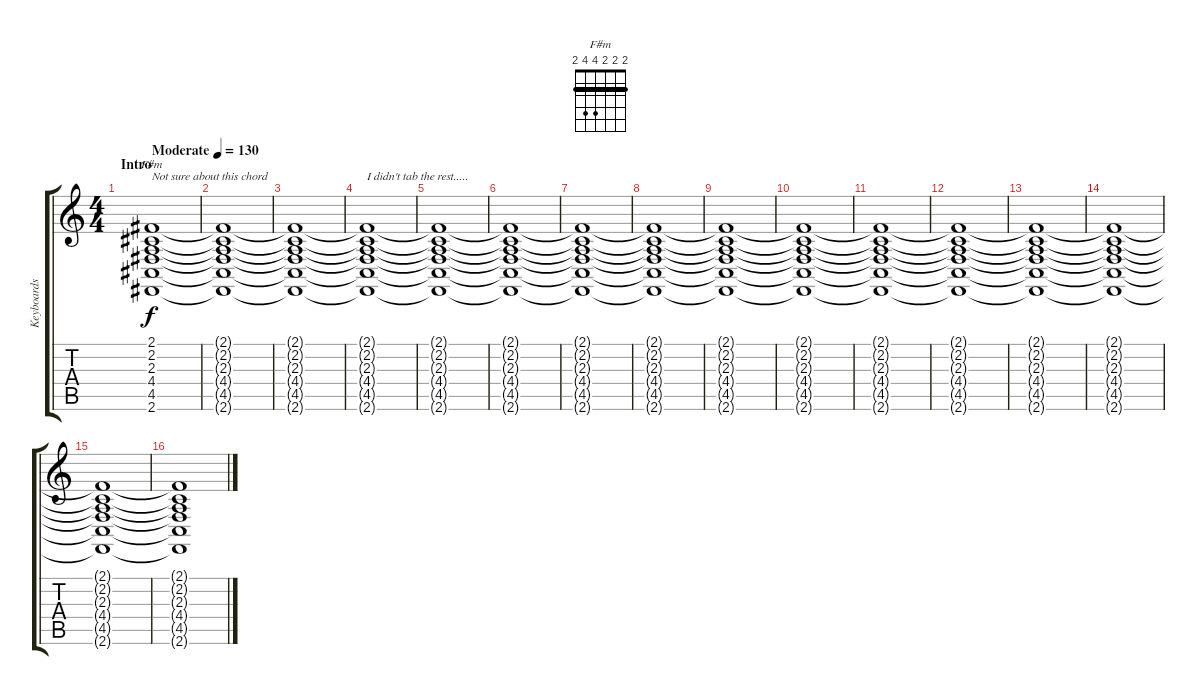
\track ("Keyboards 1" "Keyboards ") {instrument synthstrings1}
\staff {score tabs}
\tuning (E4 B3 G3 D3 A2 E2) {hide}
\chord ("F#m" 2 2 2 4 4 2) {barre 2}
\ts (4 4)
\section ("" "Intro")
\tempo (130 "Moderate")
\clef g2
\ks c
(2.1 2.2 2.3 4.4 4.5 2.6).1{ch "F#m" txt "Not sure about this chord" dy f volume 4 instrument synthstrings1} |
(2.1{t} 2.2{t} 2.3{t} 4.4{t} 4.5{t} 2.6{t}).1 |
(2.1{t} 2.2{t} 2.3{t} 4.4{t} 4.5{t} 2.6{t}).1 |
(2.1{t} 2.2{t} 2.3{t} 4.4{t} 4.5{t} 2.6{t}).1{txt "I didn't tab the rest....."} |
(2.1{t} 2.2{t} 2.3{t} 4.4{t} 4.5{t} 2.6{t}).1 |
(2.1{t} 2.2{t} 2.3{t} 4.4{t} 4.5{t} 2.6{t}).1 |
(2.1{t} 2.2{t} 2.3{t} 4.4{t} 4.5{t} 2.6{t}).1 |
(2.1{t} 2.2{t} 2.3{t} 4.4{t} 4.5{t} 2.6{t}).1 |
(2.1{t} 2.2{t} 2.3{t} 4.4{t} 4.5{t} 2.6{t}).1 |
(2.1{t} 2.2{t} 2.3{t} 4.4{t} 4.5{t} 2.6{t}).1 |
(2.1{t} 2.2{t} 2.3{t} 4.4{t} 4.5{t} 2.6{t}).1 |
(2.1{t} 2.2{t} 2.3{t} 4.4{t} 4.5{t} 2.6{t}).1 |
(2.1{t} 2.2{t} 2.3{t} 4.4{t} 4.5{t} 2.6{t}).1 |
(2.1{t} 2.2{t} 2.3{t} 4.4{t} 4.5{t} 2.6{t}).1 |
(2.1{t} 2.2{t} 2.3{t} 4.4{t} 4.5{t} 2.6{t}).1 |
(2.1{t} 2.2{t} 2.3{t} 4.4{t} 4.5{t} 2.6{t}).1
